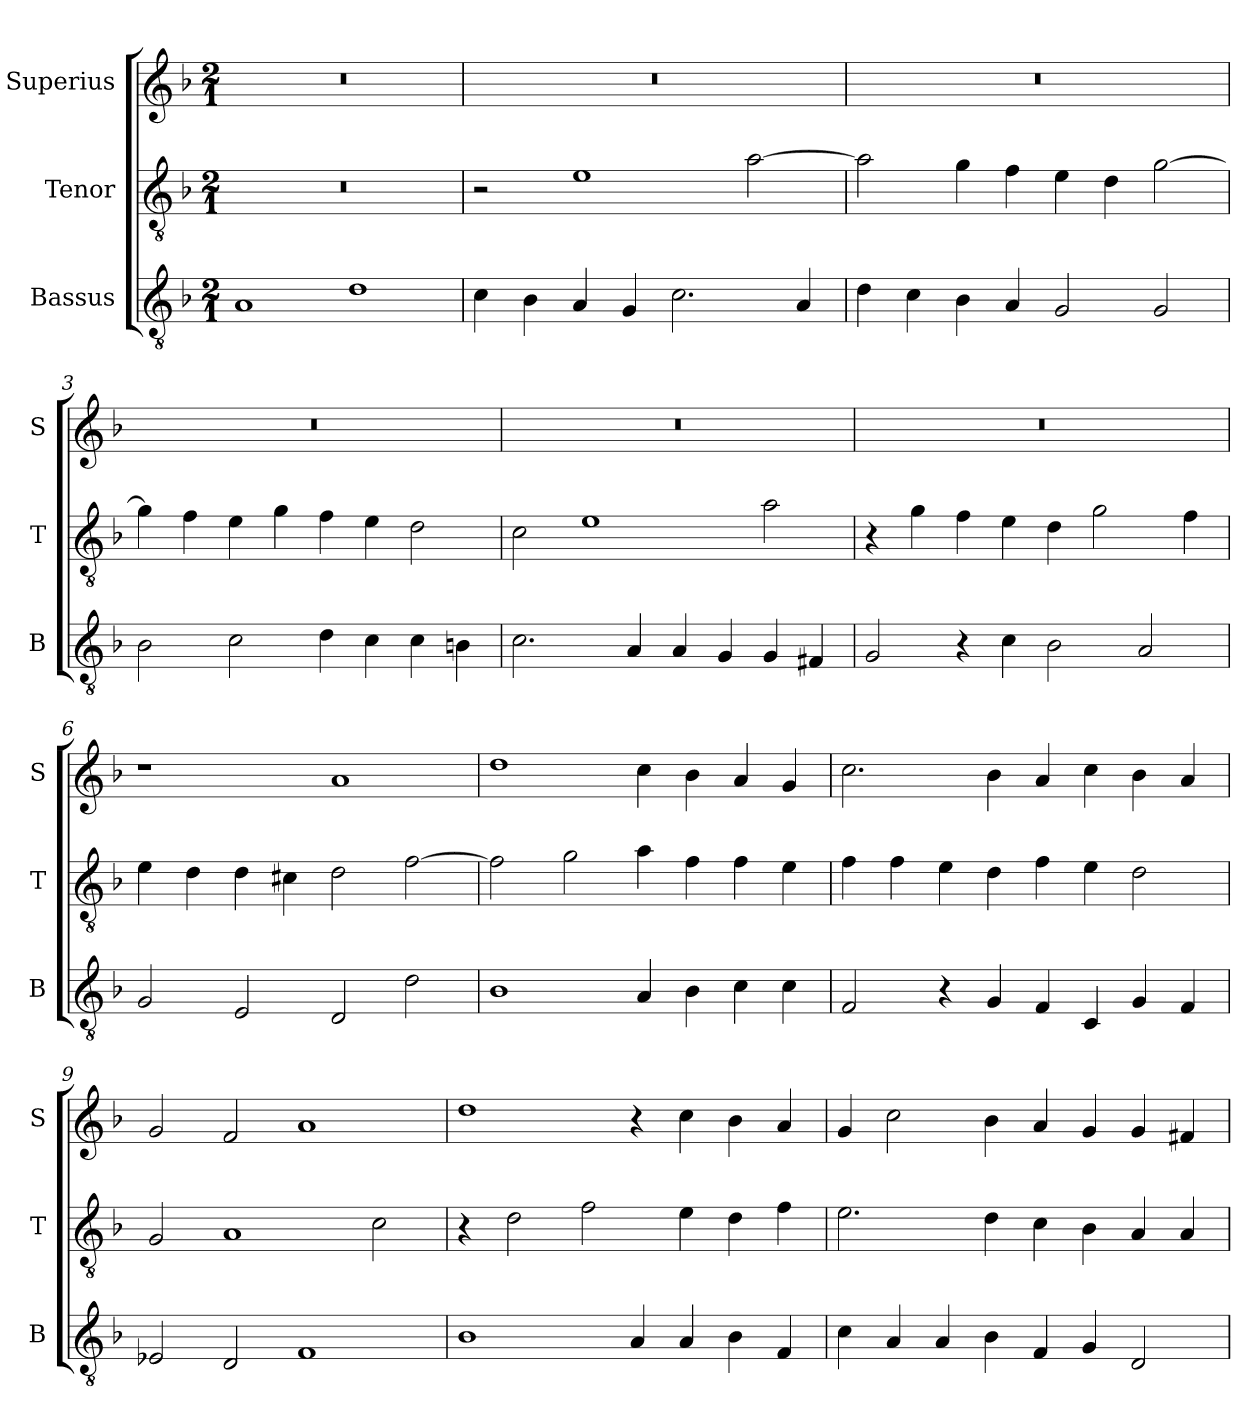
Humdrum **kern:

**kern	**kern	**kern
*part3	*part2	*part1
*staff3	*staff2	*staff1
*I"Bassus	*I"Tenor	*I"Superius
*I'B	*I'T	*I'S
*clefGv2	*clefGv2	*clefG2
*k[b-]	*k[b-]	*k[b-]
*F:	*F:	*F:
*M2/1	*M2/1	*M2/1
=	=	=
1A	0r	0r
1d	.	.
=1	=1	=1
4c	2r	0r
4B-	.	.
4A	1e	.
4G	.	.
2.c	.	.
.	[2a	.
4A	.	.
=2	=2	=2
4d	2a]	0r
4c	.	.
4B-	4g	.
4A	4f	.
2G	4e	.
.	4d	.
2G	[2g	.
=3	=3	=3
2B-	4g]	0r
.	4f	.
2c	4e	.
.	4g	.
4d	4f	.
4c	4e	.
4c	2d	.
4Bn	.	.
=4	=4	=4
2.c	2c	0r
.	1e	.
4A	.	.
4A	.	.
4G	.	.
4G	2a	.
4F#X	.	.
=5	=5	=5
2G	4r	0r
.	4g	.
4r	4f	.
4c	4e	.
2B-	4d	.
.	2g	.
2A	.	.
.	4f	.
=6	=6	=6
2G	4e	1r
.	4d	.
2E	4d	.
.	4c#X	.
2D	2d	1a
2d	[2f	.
=7	=7	=7
1B-	2f]	1dd
.	2g	.
4A	4a	4cc
4B-	4f	4b-
4c	4f	4a
4c	4e	4g
=8	=8	=8
2F	4f	2.cc
.	4f	.
4r	4e	.
4G	4d	4b-
4F	4f	4a
4C	4e	4cc
4G	2d	4b-
4F	.	4a
=9	=9	=9
2E-X	2G	2g
2D	1A	2f
1F	.	1a
.	2c	.
=10	=10	=10
1B-	4r	1dd
.	2d	.
.	2f	.
4A	.	4r
4A	4e	4cc
4B-	4d	4b-
4F	4f	4a
=11	=11	=11
4c	2.e	4g
4A	.	2cc
4A	.	.
4B-	4d	4b-
4F	4c	4a
4G	4B-	4g
2D	4A	4g
.	4A	4f#X
=	=	=
*-	*-	*-
